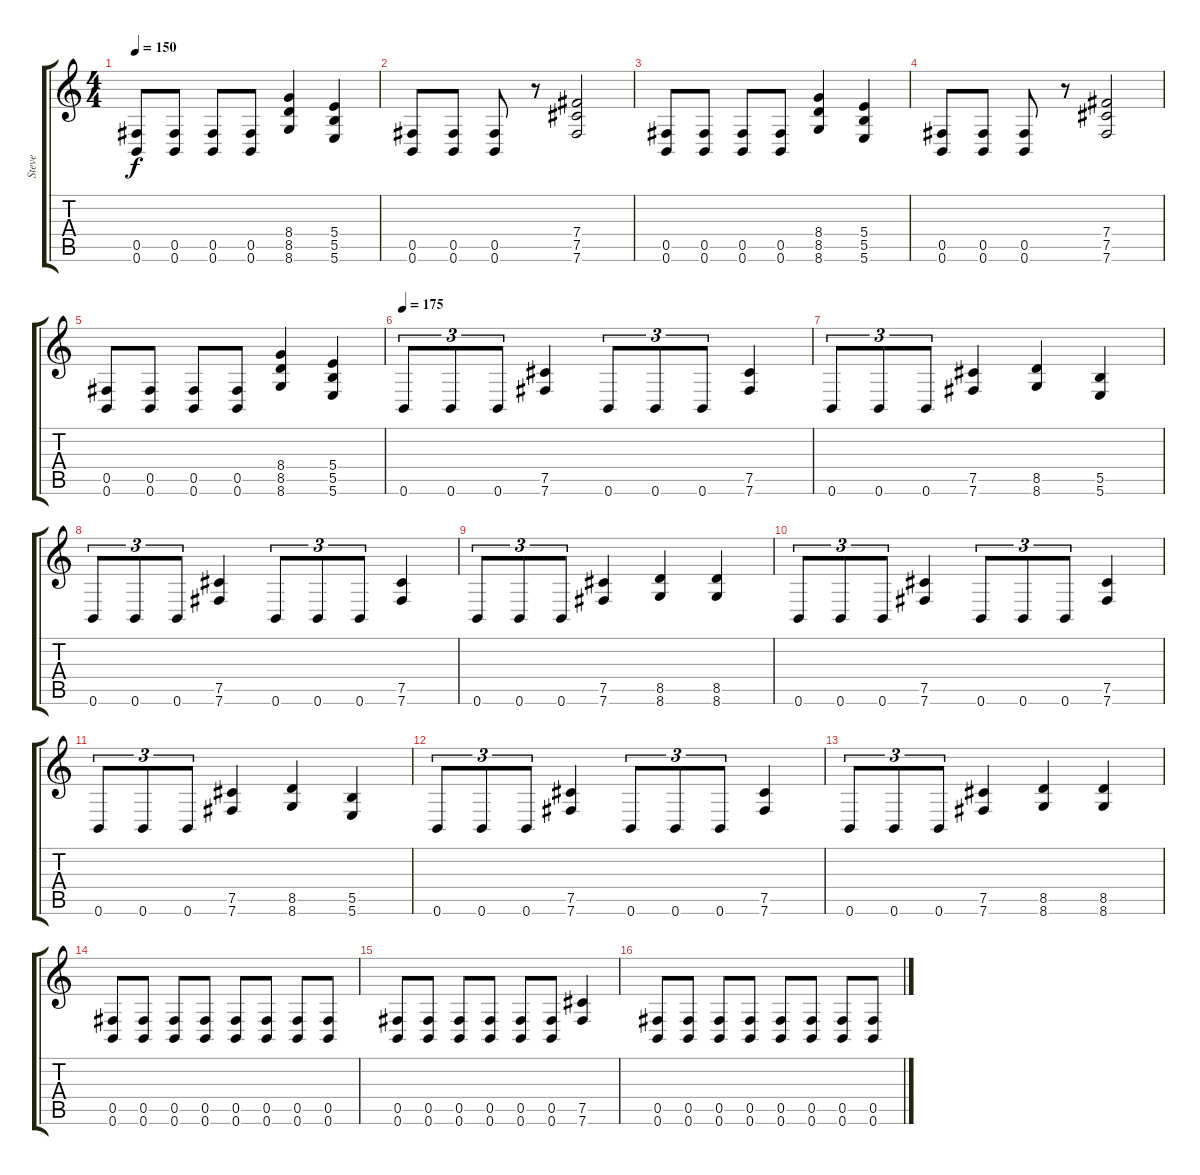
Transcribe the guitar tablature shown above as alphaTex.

\track ("Steve" "Steve") {instrument distortionguitar}
\staff {score tabs}
\tuning (Db4 Ab3 E3 B2 Gb2 B1) {hide}
\ts (4 4)
\tempo 150
\clef g2
\ks c
(0.5 0.6).8{dy f} (0.5 0.6).8 (0.5 0.6).8 (0.5 0.6).8 (8.4 8.5 8.6).4 (5.4 5.5 5.6).4 |
(0.5 0.6).8 (0.5 0.6).8 (0.5 0.6).8 r.8 (7.4 7.5 7.6).2 |
(0.5 0.6).8 (0.5 0.6).8 (0.5 0.6).8 (0.5 0.6).8 (8.4 8.5 8.6).4 (5.4 5.5 5.6).4 |
(0.5 0.6).8 (0.5 0.6).8 (0.5 0.6).8 r.8 (7.4 7.5 7.6).2 |
(0.5 0.6).8 (0.5 0.6).8 (0.5 0.6).8 (0.5 0.6).8 (8.4 8.5 8.6).4 (5.4 5.5 5.6).4 |
\tempo 175
0.6.8{tu (3 2)} 0.6.8{tu (3 2)} 0.6.8{tu (3 2)} (7.5 7.6).4 0.6.8{tu (3 2)} 0.6.8{tu (3 2)} 0.6.8{tu (3 2)} (7.5 7.6).4 |
0.6.8{tu (3 2)} 0.6.8{tu (3 2)} 0.6.8{tu (3 2)} (7.5 7.6).4 (8.5 8.6).4 (5.5 5.6).4 |
0.6.8{tu (3 2)} 0.6.8{tu (3 2)} 0.6.8{tu (3 2)} (7.5 7.6).4 0.6.8{tu (3 2)} 0.6.8{tu (3 2)} 0.6.8{tu (3 2)} (7.5 7.6).4 |
0.6.8{tu (3 2)} 0.6.8{tu (3 2)} 0.6.8{tu (3 2)} (7.5 7.6).4 (8.5 8.6).4 (8.5 8.6).4 |
0.6.8{tu (3 2)} 0.6.8{tu (3 2)} 0.6.8{tu (3 2)} (7.5 7.6).4 0.6.8{tu (3 2)} 0.6.8{tu (3 2)} 0.6.8{tu (3 2)} (7.5 7.6).4 |
0.6.8{tu (3 2)} 0.6.8{tu (3 2)} 0.6.8{tu (3 2)} (7.5 7.6).4 (8.5 8.6).4 (5.5 5.6).4 |
0.6.8{tu (3 2)} 0.6.8{tu (3 2)} 0.6.8{tu (3 2)} (7.5 7.6).4 0.6.8{tu (3 2)} 0.6.8{tu (3 2)} 0.6.8{tu (3 2)} (7.5 7.6).4 |
0.6.8{tu (3 2)} 0.6.8{tu (3 2)} 0.6.8{tu (3 2)} (7.5 7.6).4 (8.5 8.6).4 (8.5 8.6).4 |
(0.5 0.6).8 (0.5 0.6).8 (0.5 0.6).8 (0.5 0.6).8 (0.5 0.6).8 (0.5 0.6).8 (0.5 0.6).8 (0.5 0.6).8 |
(0.5 0.6).8 (0.5 0.6).8 (0.5 0.6).8 (0.5 0.6).8 (0.5 0.6).8 (0.5 0.6).8 (7.5 7.6).4 |
(0.5 0.6).8 (0.5 0.6).8 (0.5 0.6).8 (0.5 0.6).8 (0.5 0.6).8 (0.5 0.6).8 (0.5 0.6).8 (0.5 0.6).8
